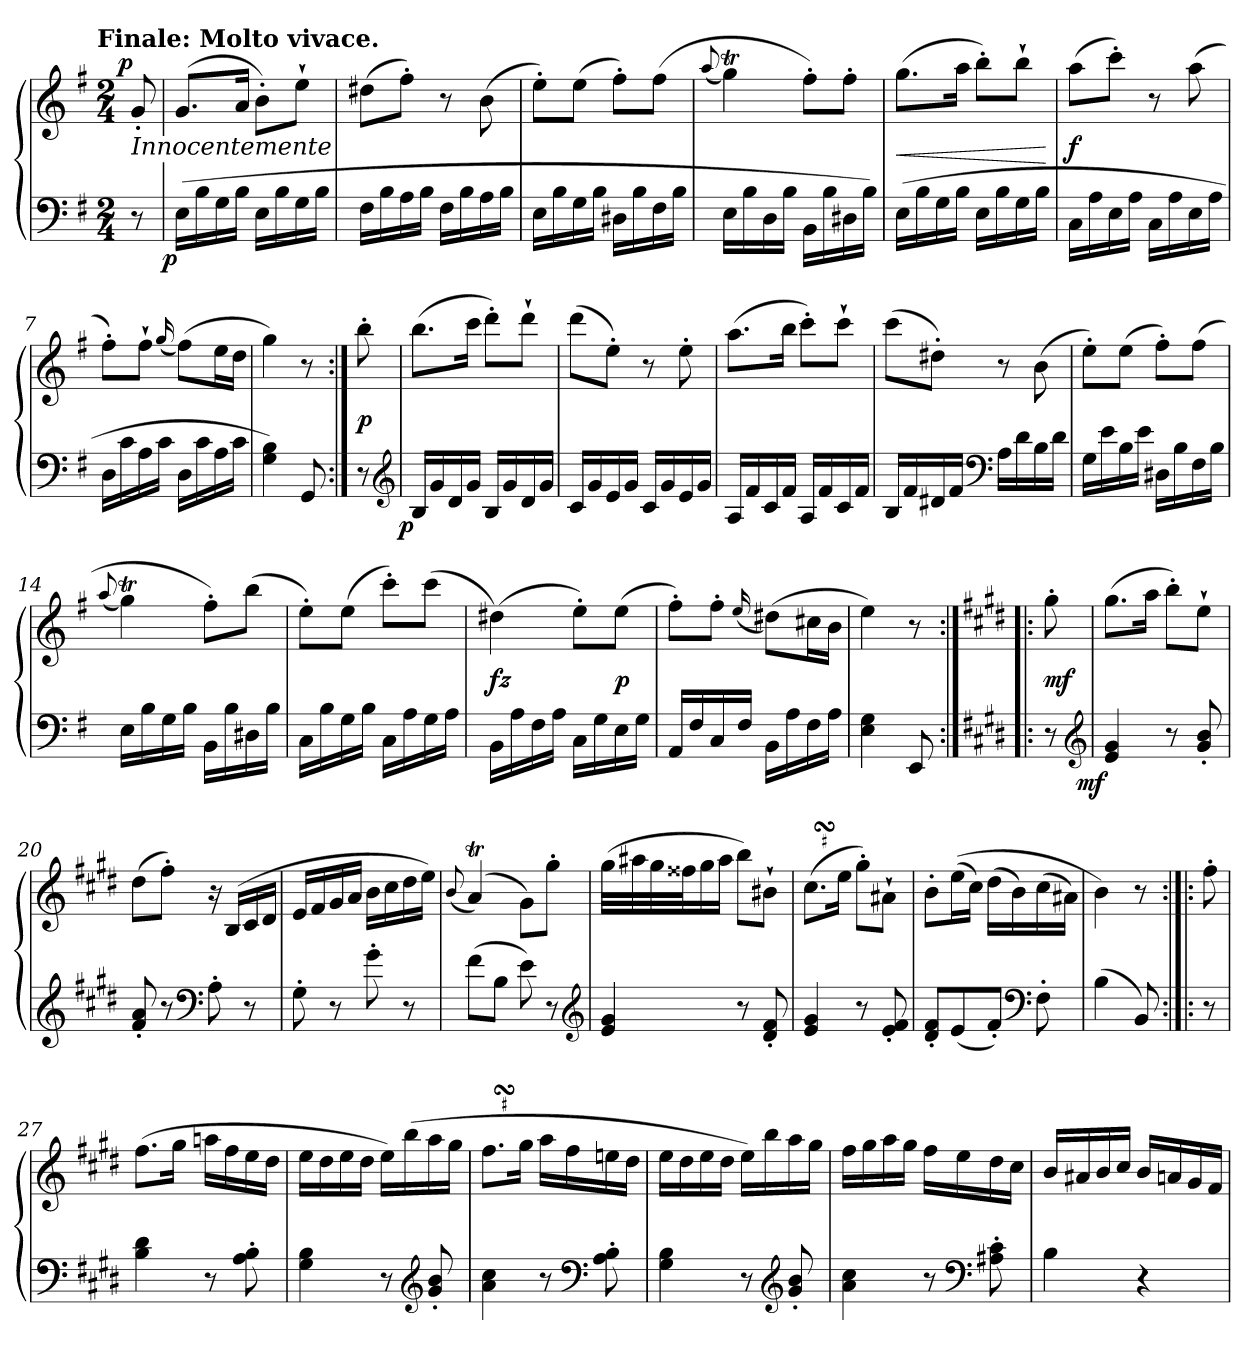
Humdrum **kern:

**kern	**kern	**dynam
*part1	*part1	*part1
*staff2	*staff1	*staff1/2
*clefF4	*clefG2	*
*k[f#]	*k[f#]	*
*e:	*e:	*
!!LO:TX:omd:t=Finale&colon; Molto vivace.
*M2/4	*M2/4	*
*MM160	*MM160	*
=	=	=
!	!LO:TX:b:i:t=Innocentemente	!
!	!	!LO:DY:a:rj
8r	8g'	p
=1	=1	=1
!	!	!LO:DY:b=2:rj
(16ELL	(<8.gL	p
16B	.	.
16G	.	.
16BJJ	16aJk	.
16ELL	8b'L)	.
16B	.	.
16G	8ee`J	.
16BJJ	.	.
=2	=2	=2
16F#LL	(8dd#XL	.
16B	.	.
16A	8ff#'J)	.
16BJJ	.	.
16F#LL	8r	.
16B	.	.
16A	(8b	.
16BJJ	.	.
=3	=3	=3
16ELL	8ee'L)	.
16B	.	.
16G	(8eeJ	.
16BJJ	.	.
16D#XLL	8ff#'L)	.
16B	.	.
16F#	(8ff#J	.
16BJJ	.	.
=4	=4	=4
.	(8qqaa	.
16ELL	4ggT)	.
16B	.	.
16D	.	.
16BJJ	.	.
16BBLL	8ff#'L)	.
16B	.	.
16D#X	8ff#'J	.
16BJJ)	.	.
=5	=5	=5
(16ELL	(8.ggL	<
16B	.	.
16G	.	.
16BJJ	16aaJk	.
16ELL	8bb'L)	.
16B	.	.
16G	8bb`J	.
16BJJ	.	.
.	.	[
!!LO:LB:g=z
=6	=6	=6
16CLL	(8aaL	f
16A	.	.
16E	8ccc'J)	.
16AJJ	.	.
16CLL	8r	.
16A	.	.
16E	(8aa	.
16AJJ	.	.
=7	=7	=7
16DLL	8ff#'L)	.
16c	.	.
16A	8ff#`J	.
16cJJ	.	.
.	(16qqgg	.
16DLL	(8ff#L)	.
16c	.	.
16A	16eeL	.
16cJJ	16ddJJ	.
=8	=8	=8
4G 4B)	4gg)	.
8GG	8r	.
=:|!	=:|!	=:|!
8r	8bb'	p
*clefG2	*	*
=9	=9	=9
!	!	!LO:DY:b=2:rj
16BLL	(8.bbL	p
16g	.	.
16d	.	.
16gJJ	16cccJk	.
16BLL	8ddd'L)	.
16g	.	.
16d	8ddd`J	.
16gJJ	.	.
=10	=10	=10
16cLL	(8dddL	.
16g	.	.
16e	8ee'J)	.
16gJJ	.	.
16cLL	8r	.
16g	.	.
16e	8ee'	.
16gJJ	.	.
=11	=11	=11
16ALL	(8.aaL	.
16f#	.	.
16c	.	.
16f#JJ	16bbJk	.
16ALL	8ccc'L)	.
16f#	.	.
16c	8ccc`J	.
16f#JJ	.	.
!!LO:LB:g=z
=12	=12	=12
16BLL	(8cccL	.
16f#	.	.
16d#X	8dd#X'J)	.
16f#JJ	.	.
*clefF4	*	*
16ALL	8r	.
16d#	.	.
16B	(8b	.
16d#JJ	.	.
=13	=13	=13
16GLL	8ee'L)	.
16e	.	.
16B	(8eeJ	.
16eJJ	.	.
16D#XLL	8ff#'L)	.
16B	.	.
16F#	(8ff#J	.
16BJJ	.	.
=14	=14	=14
.	(8qqaa	.
16ELL	4ggT)	.
16B	.	.
16G	.	.
16BJJ	.	.
16BBLL	8ff#'L)	.
16B	.	.
16D#X	(8bbJ	.
16BJJ	.	.
=15	=15	=15
16CLL	8ee'L)	.
16B	.	.
16G	(8eeJ	.
16BJJ	.	.
16CLL	8ccc'L)	.
16A	.	.
16G	(8cccJ	.
16AJJ	.	.
=16	=16	=16
16BBLL	(4dd#X)	fz
16A	.	.
16F#	.	.
16AJJ	.	.
16CLL	8ee'L)	.
16G	.	.
16E	(8eeJ	p
16GJJ	.	.
!!LO:LB:g=z
=17	=17	=17
16AALL	8ff#'L)	.
16F#	.	.
16C	8ff#'J	.
16F#JJ	.	.
.	(16qqee	.
16BBLL	(8dd#XL)	.
16A	.	.
16F#	16cc#XL	.
16AJJ	16bJJ	.
=18	=18	=18
4E 4G	4ee)	.
8EE	8r	.
=:|!|:	=:|!|:	=:|!|:
*k[f#c#g#d#]	*k[f#c#g#d#]	*
8r	8gg#'	mf
*clefG2	*	*
=19	=19	=19
!	!	!LO:DY:b=2:rj
4e 4g#	(8.gg#L	mf
.	16aaJk	.
8r	8bb'L)	.
8g#' 8b'	8ee`J	.
=20	=20	=20
8f#' 8a'	(8dd#L	.
8r	8ff#'J)	.
*clefF4	*	*
8A'	16r	.
.	(16BLL	.
8r	16c#	.
.	16d#JJ	.
=21	=21	=21
8G#'	16eLL	.
.	16f#	.
8r	16g#	.
.	16aJJ	.
8g#'	16bLL	.
.	16cc#	.
8r	16dd#	.
.	16eeJJ)	.
=22	=22	=22
.	(8qqb	.
(8f#L	(4aT)	.
8BJ	.	.
8e)	8g#L)	.
8r	8gg#'J	.
*clefG2	*	*
=23	=23	=23
4e 4g#	(32gg#LLL	.
.	32aa#X	.
.	32gg#	.
.	32ff##XJ	.
.	16gg#	.
.	16aa#JJ	.
8r	8bbL)	.
8d#' 8f#'	8b#X`J	.
!!LO:LB:g=z
=24	=24	=24
!	!LO:TURN:lacc=#	!
4e 4g#	(8.cc#SSsL	.
.	16eeJk	.
8r	8gg#'L)	.
8e' 8f#'	8a#X`J	.
=25	=25	=25
8d#' 8f#'L	8b'L	.
(8e	((16eeL	.
.	16cc#JJ)	.
8f#'J)	(16dd#LL	.
.	16b)	.
*clefF4	*	*
8F#'	(16cc#	.
.	16a#XJJ)	.
=26	=26	=26
(4B	4b)	.
8BB)	8r	.
=:|!|:	=:|!|:	=:|!|:
8r	8ff#'	.
=27	=27	=27
4B 4d#	(8.ff#L	.
.	16gg#Jk	.
8r	16aanLL	.
.	16ff#	.
8A' 8B'	16ee	.
.	16dd#JJ	.
=28	=28	=28
4G# 4B	16eeLL	.
.	16dd#	.
.	16ee	.
.	16dd#JJ	.
8r	16eeLL)	.
.	(16bb	.
*clefG2	*	*
8g#' 8b'	16aa	.
.	16gg#JJ	.
=29	=29	=29
!	!LO:TURN:lacc=#	!
4a 4cc#	8.ff#SSsL	.
.	16gg#Jk	.
8r	16aaLL	.
.	16ff#	.
*clefF4	*	*
8A' 8B'	16een	.
.	16dd#JJ	.
!!LO:LB:g=z
=30	=30	=30
4G# 4B	16eeLL	.
.	16dd#	.
.	16ee	.
.	16dd#JJ	.
8r	16eeLL)	.
.	16bb	.
*clefG2	*	*
8g#' 8b'	16aa	.
.	16gg#JJ	.
=31	=31	=31
4a 4cc#	16ff#LL	.
.	16gg#	.
.	16aa	.
.	16gg#JJ	.
8r	16ff#LL	.
.	16ee	.
*clefF4	*	*
8A#X' 8c#'	16dd#	.
.	16cc#JJ	.
=32	=32	=32
4B	16b/LL	.
.	16a#X/	.
.	16b/	.
.	16cc#/JJ	.
4r	16bLL	.
.	16an	.
.	16g#	.
.	16f#JJ	.
=	=	=
*-	*-	*-
